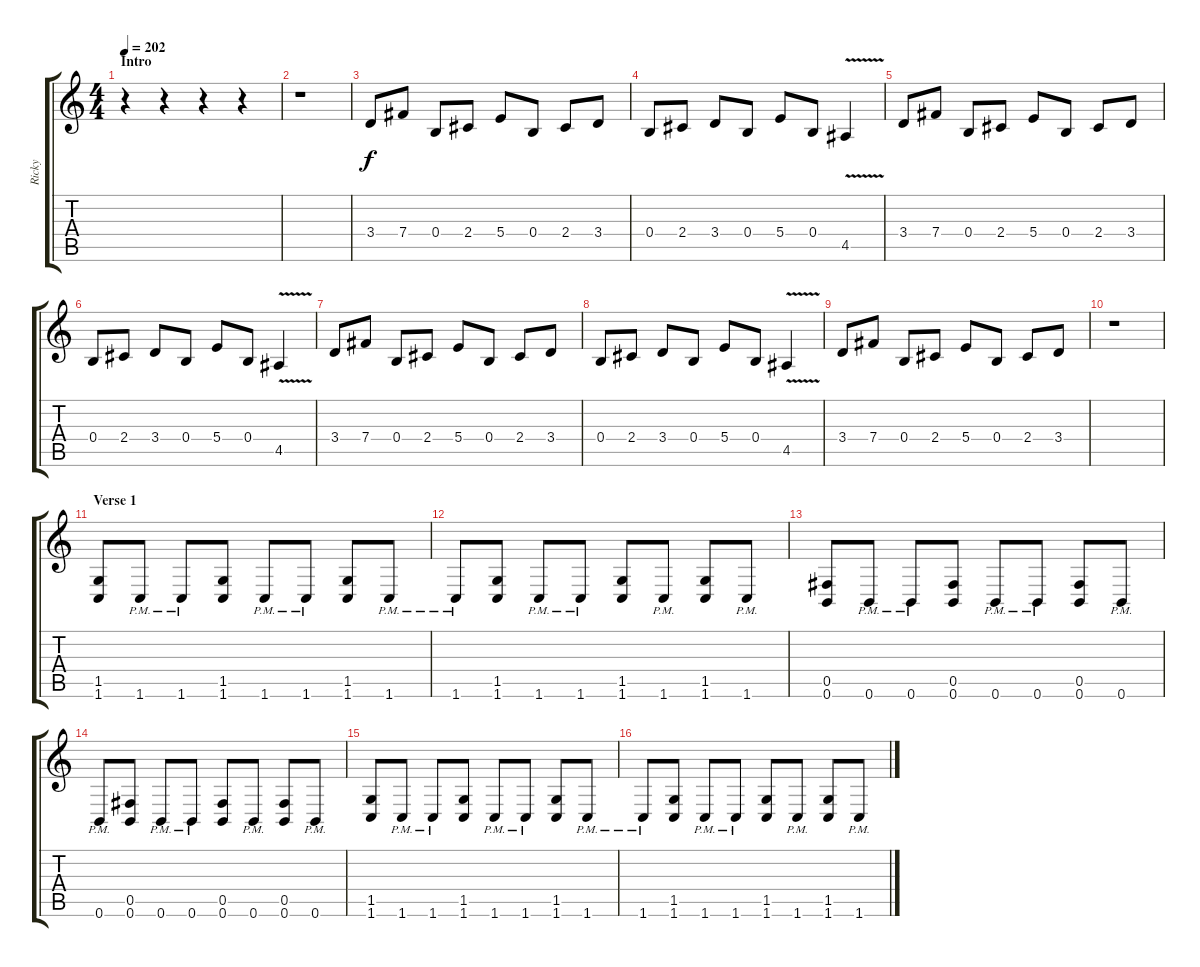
\track ("Ricky " "Ricky ") {instrument distortionguitar}
\staff {score tabs}
\tuning (Db4 Ab3 E3 B2 Gb2 B1) {hide}
\ts (4 4)
\section ("" "Intro")
\tempo 202
\clef g2
\ks c
r.4{dy f instrument distortionguitar} r.4 r.4 r.4 |
r.1 |
3.4.8 7.4.8 0.4.8 2.4.8 5.4.8 0.4.8 2.4.8 3.4.8 |
0.4.8 2.4.8 3.4.8 0.4.8 5.4.8 0.4.8 4.5{v}.4 |
3.4.8 7.4.8 0.4.8 2.4.8 5.4.8 0.4.8 2.4.8 3.4.8 |
0.4.8 2.4.8 3.4.8 0.4.8 5.4.8 0.4.8 4.5{v}.4 |
3.4.8 7.4.8 0.4.8 2.4.8 5.4.8 0.4.8 2.4.8 3.4.8 |
0.4.8 2.4.8 3.4.8 0.4.8 5.4.8 0.4.8 4.5{v}.4 |
3.4.8 7.4.8 0.4.8 2.4.8 5.4.8 0.4.8 2.4.8 3.4.8 |
r.1 |
\section ("" "Verse 1")
(1.5 1.6).8 1.6{pm}.8 1.6{pm}.8 (1.5 1.6).8 1.6{pm}.8 1.6{pm}.8 (1.5 1.6).8 1.6{pm}.8 |
1.6{pm}.8 (1.5 1.6).8 1.6{pm}.8 1.6{pm}.8 (1.5 1.6).8 1.6{pm}.8 (1.5 1.6).8 1.6{pm}.8 |
(0.5 0.6).8 0.6{pm}.8 0.6{pm}.8 (0.5 0.6).8 0.6{pm}.8 0.6{pm}.8 (0.5 0.6).8 0.6{pm}.8 |
0.6{pm}.8 (0.5 0.6).8 0.6{pm}.8 0.6{pm}.8 (0.5 0.6).8 0.6{pm}.8 (0.5 0.6).8 0.6{pm}.8 |
(1.5 1.6).8 1.6{pm}.8 1.6{pm}.8 (1.5 1.6).8 1.6{pm}.8 1.6{pm}.8 (1.5 1.6).8 1.6{pm}.8 |
1.6{pm}.8 (1.5 1.6).8 1.6{pm}.8 1.6{pm}.8 (1.5 1.6).8 1.6{pm}.8 (1.5 1.6).8 1.6{pm}.8
